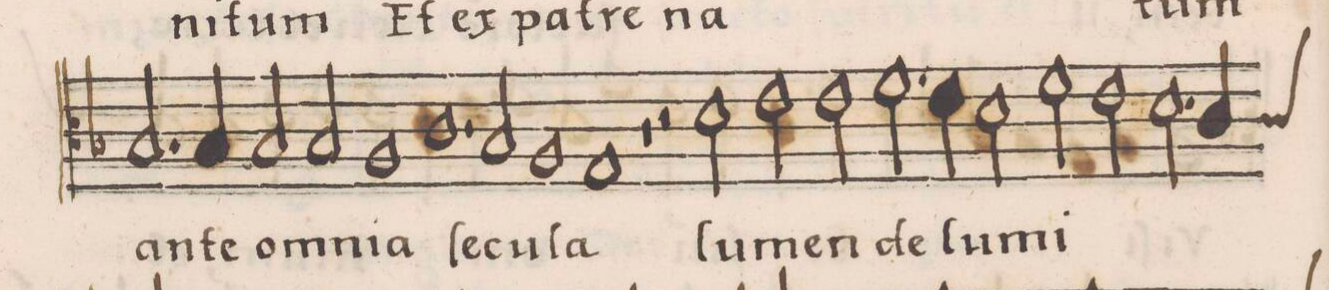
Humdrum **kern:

**kern	**text
*I"CANTVS	*
*clefC3	*
*k[b-]	*
*met(C|)	*
*M2/1	*
2.B-/	an-
4B-/	-te
2B-/	om-
2B-/	-ni-
=40-	=40-
1A/	-a
1.c\	ſe-
=41-	=41-
2B-/	-cu-
1A/	-la
=42-	=42-
1G/	.
1r	.
=43-	=43-
2r	.
2d\	lu-
2e\	-men
2e\	.
=44-	=44-
2.f\	de
4e\	lu-
2d\	-mi-
2f\	.
=45-	=45-
2e\	.
2.d\	.
*custos:c	*
4c/	.
*-	*-
